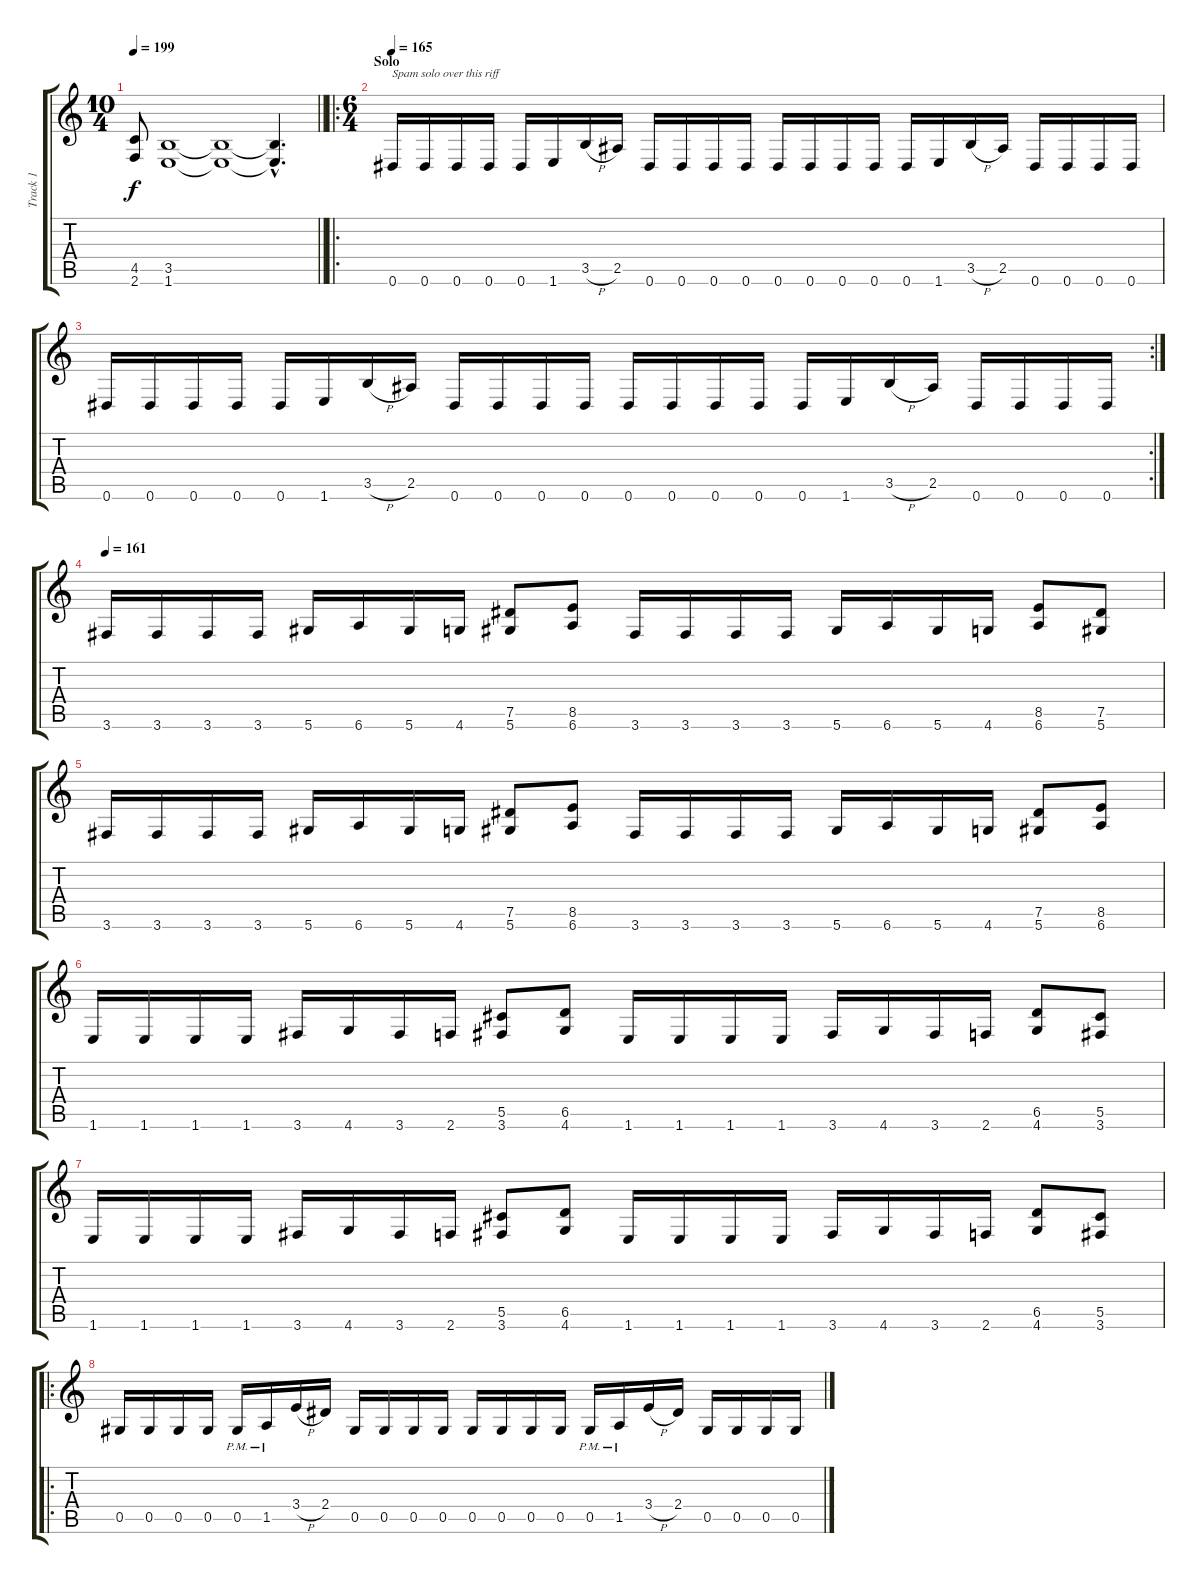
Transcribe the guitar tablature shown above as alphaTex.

\track ("Track 1" "Track 1") {instrument distortionguitar}
\staff {score tabs}
\tuning (Eb4 Bb3 Gb3 Db3 Ab2 Eb2) {hide}
\ts (10 4)
\tempo 199
\clef g2
\barLineRight lightlight
\ks c
(4.5 2.6).8{dy f} (3.5 1.6).1 (3.5{t} 1.6{t}).1 (3.5{hac t} 1.6{hac t}).4{d} |
\ro
\ts (6 4)
\section ("" "Solo")
\tempo 165
0.6.16{txt "Spam solo over this riff"} 0.6.16 0.6.16 0.6.16 0.6.16 1.6.16 3.5{h}.16 2.5.16 0.6.16 0.6.16 0.6.16 0.6.16 0.6.16 0.6.16 0.6.16 0.6.16 0.6.16 1.6.16 3.5{h}.16 2.5.16 0.6.16 0.6.16 0.6.16 0.6.16 |
\rc 2
0.6.16 0.6.16 0.6.16 0.6.16 0.6.16 1.6.16 3.5{h}.16 2.5.16 0.6.16 0.6.16 0.6.16 0.6.16 0.6.16 0.6.16 0.6.16 0.6.16 0.6.16 1.6.16 3.5{h}.16 2.5.16 0.6.16 0.6.16 0.6.16 0.6.16 |
\tempo 161
3.6.16 3.6.16 3.6.16 3.6.16 5.6.16 6.6.16 5.6.16 4.6.16 (7.5 5.6).8 (8.5 6.6).8 3.6.16 3.6.16 3.6.16 3.6.16 5.6.16 6.6.16 5.6.16 4.6.16 (8.5 6.6).8 (7.5 5.6).8 |
3.6.16 3.6.16 3.6.16 3.6.16 5.6.16 6.6.16 5.6.16 4.6.16 (7.5 5.6).8 (8.5 6.6).8 3.6.16 3.6.16 3.6.16 3.6.16 5.6.16 6.6.16 5.6.16 4.6.16 (7.5 5.6).8 (8.5 6.6).8 |
1.6.16 1.6.16 1.6.16 1.6.16 3.6.16 4.6.16 3.6.16 2.6.16 (5.5 3.6).8 (6.5 4.6).8 1.6.16 1.6.16 1.6.16 1.6.16 3.6.16 4.6.16 3.6.16 2.6.16 (6.5 4.6).8 (5.5 3.6).8 |
1.6.16 1.6.16 1.6.16 1.6.16 3.6.16 4.6.16 3.6.16 2.6.16 (5.5 3.6).8 (6.5 4.6).8 1.6.16 1.6.16 1.6.16 1.6.16 3.6.16 4.6.16 3.6.16 2.6.16 (6.5 4.6).8 (5.5 3.6).8 |
\ro
0.5.16 0.5.16 0.5.16 0.5.16 0.5{pm}.16 1.5{pm}.16 3.4{h}.16 2.4.16 0.5.16 0.5.16 0.5.16 0.5.16 0.5.16 0.5.16 0.5.16 0.5.16 0.5{pm}.16 1.5{pm}.16 3.4{h}.16 2.4.16 0.5.16 0.5.16 0.5.16 0.5.16
